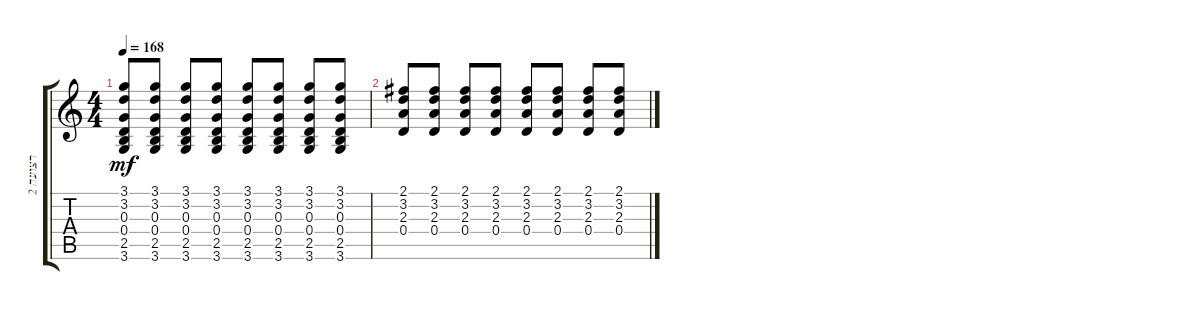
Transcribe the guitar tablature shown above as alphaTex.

\track ("רצועה 2" "רצועה 2") {instrument acousticguitarsteel}
\staff {score tabs}
\tuning (E4 B3 G3 D3 A2 E2) {hide}
\ts (4 4)
\tempo 168
\clef g2
\ks c
(3.1 3.2 0.3 0.4 2.5 3.6).8{dy mf} (3.1 3.2 0.3 0.4 2.5 3.6).8 (3.1 3.2 0.3 0.4 2.5 3.6).8 (3.1 3.2 0.3 0.4 2.5 3.6).8 (3.1 3.2 0.3 0.4 2.5 3.6).8 (3.1 3.2 0.3 0.4 2.5 3.6).8 (3.1 3.2 0.3 0.4 2.5 3.6).8 (3.1 3.2 0.3 0.4 2.5 3.6).8 |
(2.1 3.2 2.3 0.4).8 (2.1 3.2 2.3 0.4).8 (2.1 3.2 2.3 0.4).8 (2.1 3.2 2.3 0.4).8 (2.1 3.2 2.3 0.4).8 (2.1 3.2 2.3 0.4).8 (2.1 3.2 2.3 0.4).8 (2.1 3.2 2.3 0.4).8
